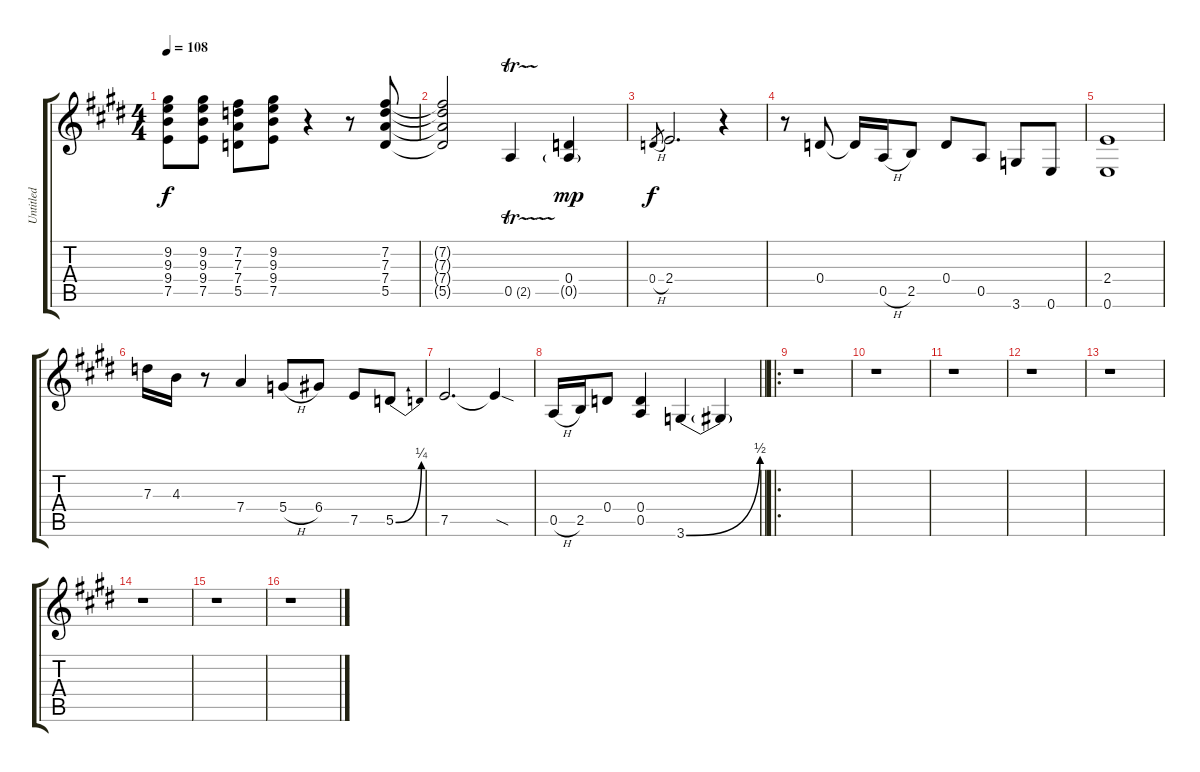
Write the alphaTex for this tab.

\track ("Untitled" "Untitled") {instrument electricguitarclean}
\staff {score tabs}
\tuning (E4 B3 G3 D3 A2 E2) {hide}
\ts (4 4)
\tempo 108
\clef g2
\ks e
(9.2 9.3 9.4 7.5).8{dy f instrument electricguitarclean} (9.2 9.3 9.4 7.5).8 (7.2 7.3 7.4 5.5).8 (9.2 9.3 9.4 7.5).8 r.4 r.8 (7.2 7.3 7.4 5.5).8 |
\ks c#minor
(7.2{t} 7.3{t} 7.4{t} 5.5{t}).2 0.5{tr (2 32)}.4 (0.4 0.5{g}).4{dy mp} |
0.4{h}.8{gr dy f} 2.4.2{d} r.4 |
r.8 0.4.8 0.4{t}.16 0.5{h}.16 2.5.8 0.4.8 0.5.8 3.6.8 0.6.8 |
(2.4 0.6).1 |
7.3.16 4.3.16 r.8 7.4.4 5.4{h}.8 6.4.8 7.5.8 5.5{be (bend 0 0 60 1)}.8 |
7.5.2{d} 7.5{sod t}.4 |
\barLineRight lightlight
0.5{h}.16 2.5.16 0.4.8 (0.4 0.5).4 3.6{be (bend 0 0 60 2)}.4 3.6{t}.4 |
\ro
r.1 |
r.1 |
r.1 |
r.1 |
r.1 |
r.1 |
r.1 |
r.1
